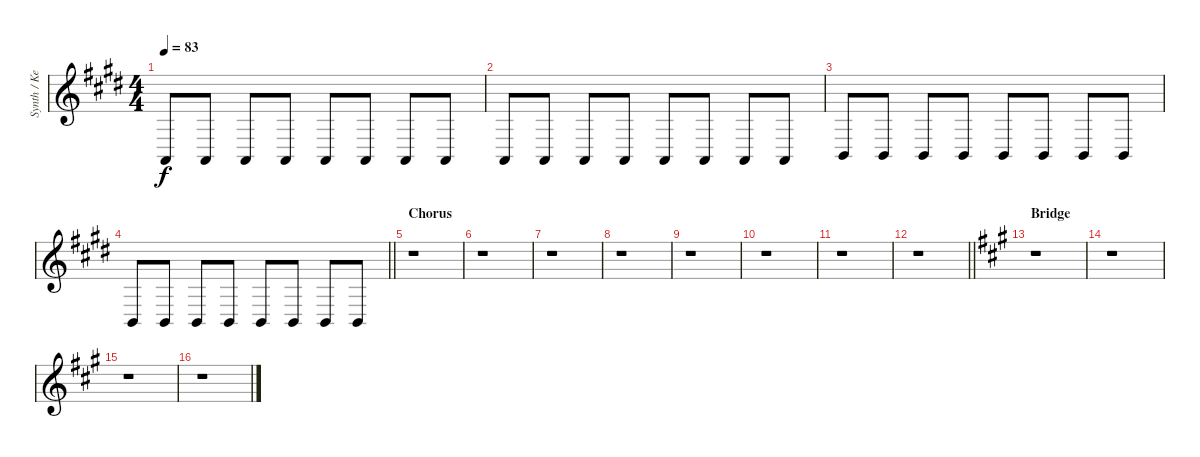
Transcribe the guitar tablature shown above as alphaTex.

\track ("Synth / Keyboard I" "Synth / Ke") {instrument acousticgrandpiano}
\staff {score}
\tuning (D4 B3 G3 D3 G2 D2) {hide}
\ts (4 4)
\tempo 83
\clef g2
\ks e
7.6.8{dy f} 7.6.8 7.6.8 7.6.8 7.6.8 7.6.8 7.6.8 7.6.8 |
7.6.8 7.6.8 7.6.8 7.6.8 7.6.8 7.6.8 7.6.8 7.6.8 |
9.6.8 9.6.8 9.6.8 9.6.8 9.6.8 9.6.8 9.6.8 9.6.8 |
\barLineRight lightlight
9.6.8 9.6.8 9.6.8 9.6.8 9.6.8 9.6.8 9.6.8 9.6.8 |
\section ("" "Chorus")
r.1 |
r.1 |
r.1 |
r.1 |
r.1 |
r.1 |
r.1 |
\barLineRight lightlight
r.1 |
\section ("" "Bridge")
\ks a
r.1 |
r.1 |
r.1 |
r.1
